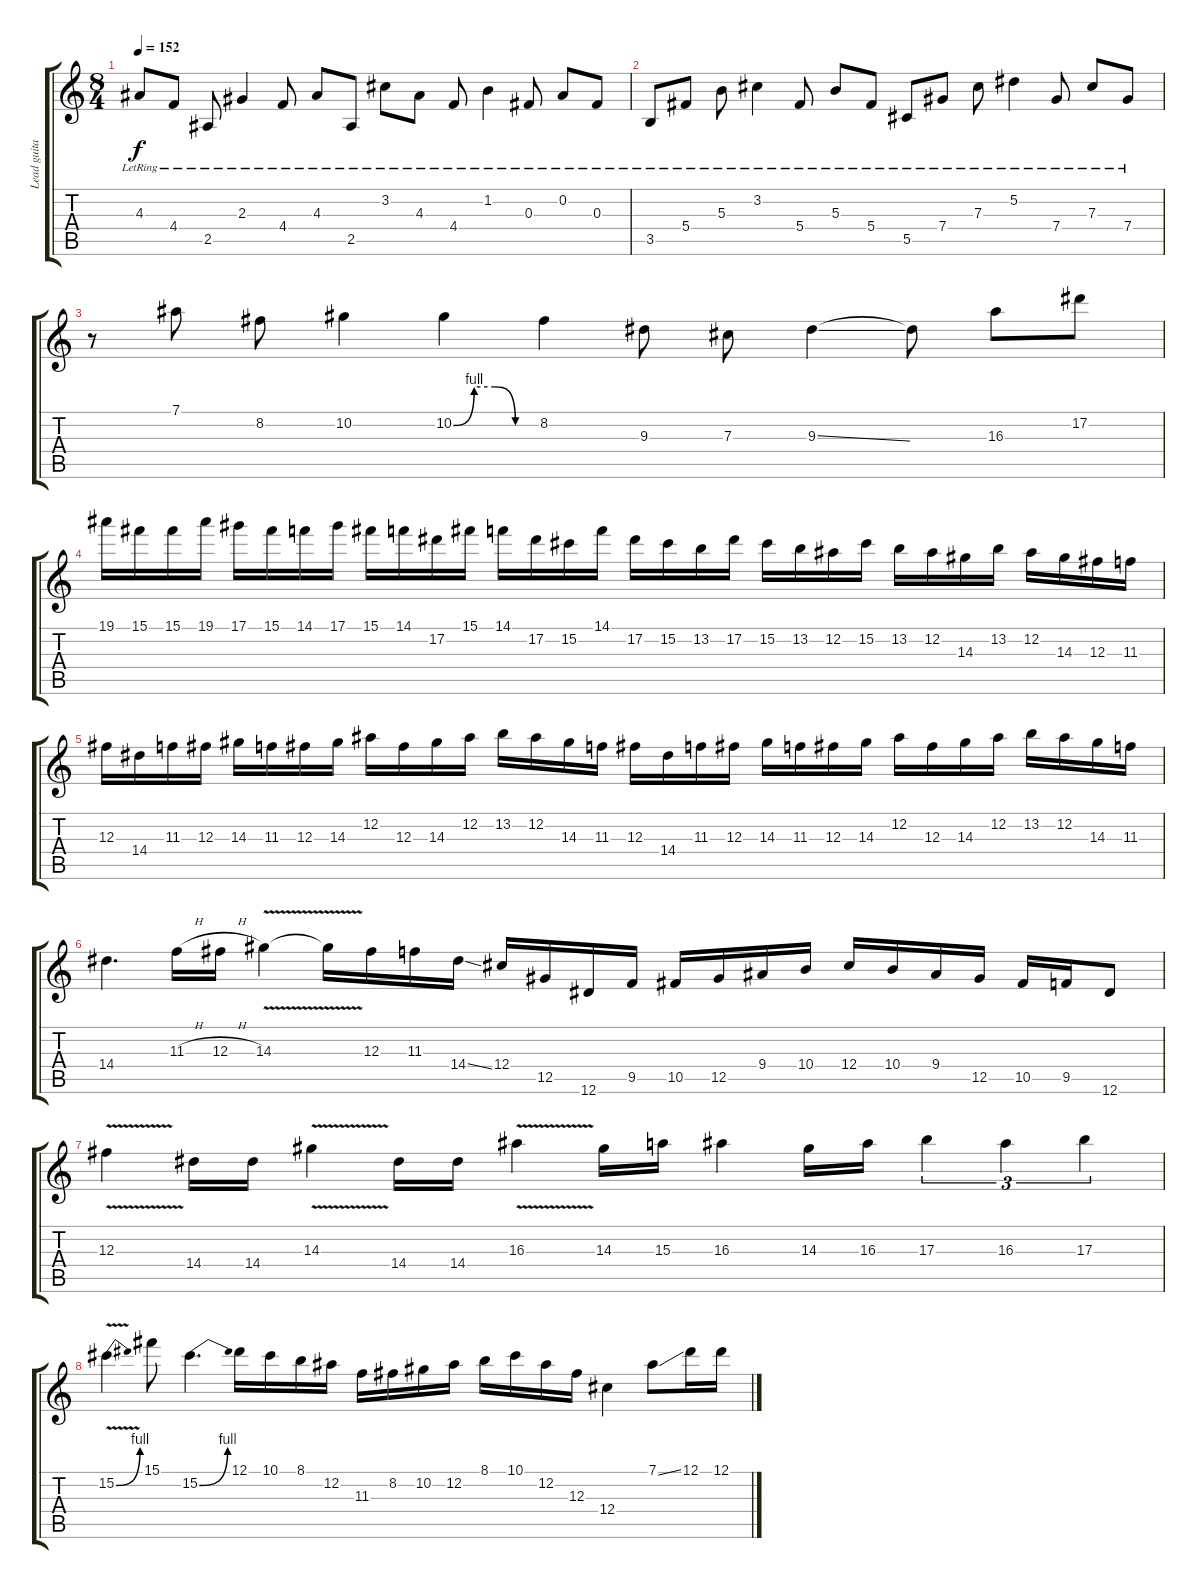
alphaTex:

\track ("Lead guitar" "Lead guita") {instrument overdrivenguitar}
\staff {score tabs}
\tuning (Eb4 Bb3 Gb3 Db3 Ab2 Eb2) {hide}
\ts (8 4)
\tempo 152
\clef g2
\ks c
4.3{lr}.8{dy f volume 13 instrument electricguitarclean} 4.4{lr}.8 2.5{lr}.8 2.3{lr}.4 4.4{lr}.8 4.3{lr}.8 2.5{lr}.8 3.2{lr}.8 4.3{lr}.8 4.4{lr}.8 1.2{lr}.4 0.3{lr}.8 0.2{lr}.8 0.3{lr}.8 |
3.5{lr}.8 5.4{lr}.8 5.3{lr}.8 3.2{lr}.4 5.4{lr}.8 5.3{lr}.8 5.4{lr}.8 5.5{lr}.8 7.4{lr}.8 7.3{lr}.8 5.2{lr}.4 7.4{lr}.8 7.3{lr}.8 7.4{lr}.8 |
r.8{volume 14 instrument overdrivenguitar} 7.1.8 8.2.8 10.2.4 10.2{be (custom 0 0 15 4 30 4 45 0 60 0)}.4 8.2.4 9.3.8 7.3.8 9.3{ss}.4 9.3{t}.8 16.3.8 17.2.8 |
19.1.16{volume 14 instrument overdrivenguitar} 15.1.16 15.1.16 19.1.16 17.1.16 15.1.16 14.1.16 17.1.16 15.1.16 14.1.16 17.2.16 15.1.16 14.1.16 17.2.16 15.2.16 14.1.16 17.2.16 15.2.16 13.2.16 17.2.16 15.2.16 13.2.16 12.2.16 15.2.16 13.2.16 12.2.16 14.3.16 13.2.16 12.2.16 14.3.16 12.3.16 11.3.16 |
12.3.16{volume 14 instrument overdrivenguitar} 14.4.16 11.3.16 12.3.16 14.3.16 11.3.16 12.3.16 14.3.16 12.2.16 12.3.16 14.3.16 12.2.16 13.2.16 12.2.16 14.3.16 11.3.16 12.3.16 14.4.16 11.3.16 12.3.16 14.3.16 11.3.16 12.3.16 14.3.16 12.2.16 12.3.16 14.3.16 12.2.16 13.2.16 12.2.16 14.3.16 11.3.16 |
14.4.4{d volume 14 instrument overdrivenguitar} 11.3{h}.16 12.3{h}.16 14.3{v}.4 14.3{t}.16 12.3.16 11.3.16 14.4{ss}.16 12.4.16 12.5.16 12.6.16 9.5.16 10.5.16 12.5.16 9.4.16 10.4.16 12.4.16 10.4.16 9.4.16 12.5.16 10.5.16 9.5.16 12.6.8 |
12.3{v}.4{volume 14 instrument overdrivenguitar} 14.4.16 14.4.16 14.3{v}.4 14.4.16 14.4.16 16.3{v}.4 14.3.16 15.3.16 16.3.4 14.3.16 16.3.16 17.3.4{tu (3 2)} 16.3.4{tu (3 2)} 17.3.4{tu (3 2)} |
15.2{be (bend 0 0 60 4) v}.4{volume 14 instrument overdrivenguitar} 15.1.8 15.2{be (bend 0 0 60 4)}.4{d} 12.1.16 10.1.16 8.1.16 12.2.16 11.3.16 8.2.16 10.2.16 12.2.16 8.1.16 10.1.16 12.2.16 12.3.16 12.4.4 7.1{ss}.8 12.1.16 12.1.16
